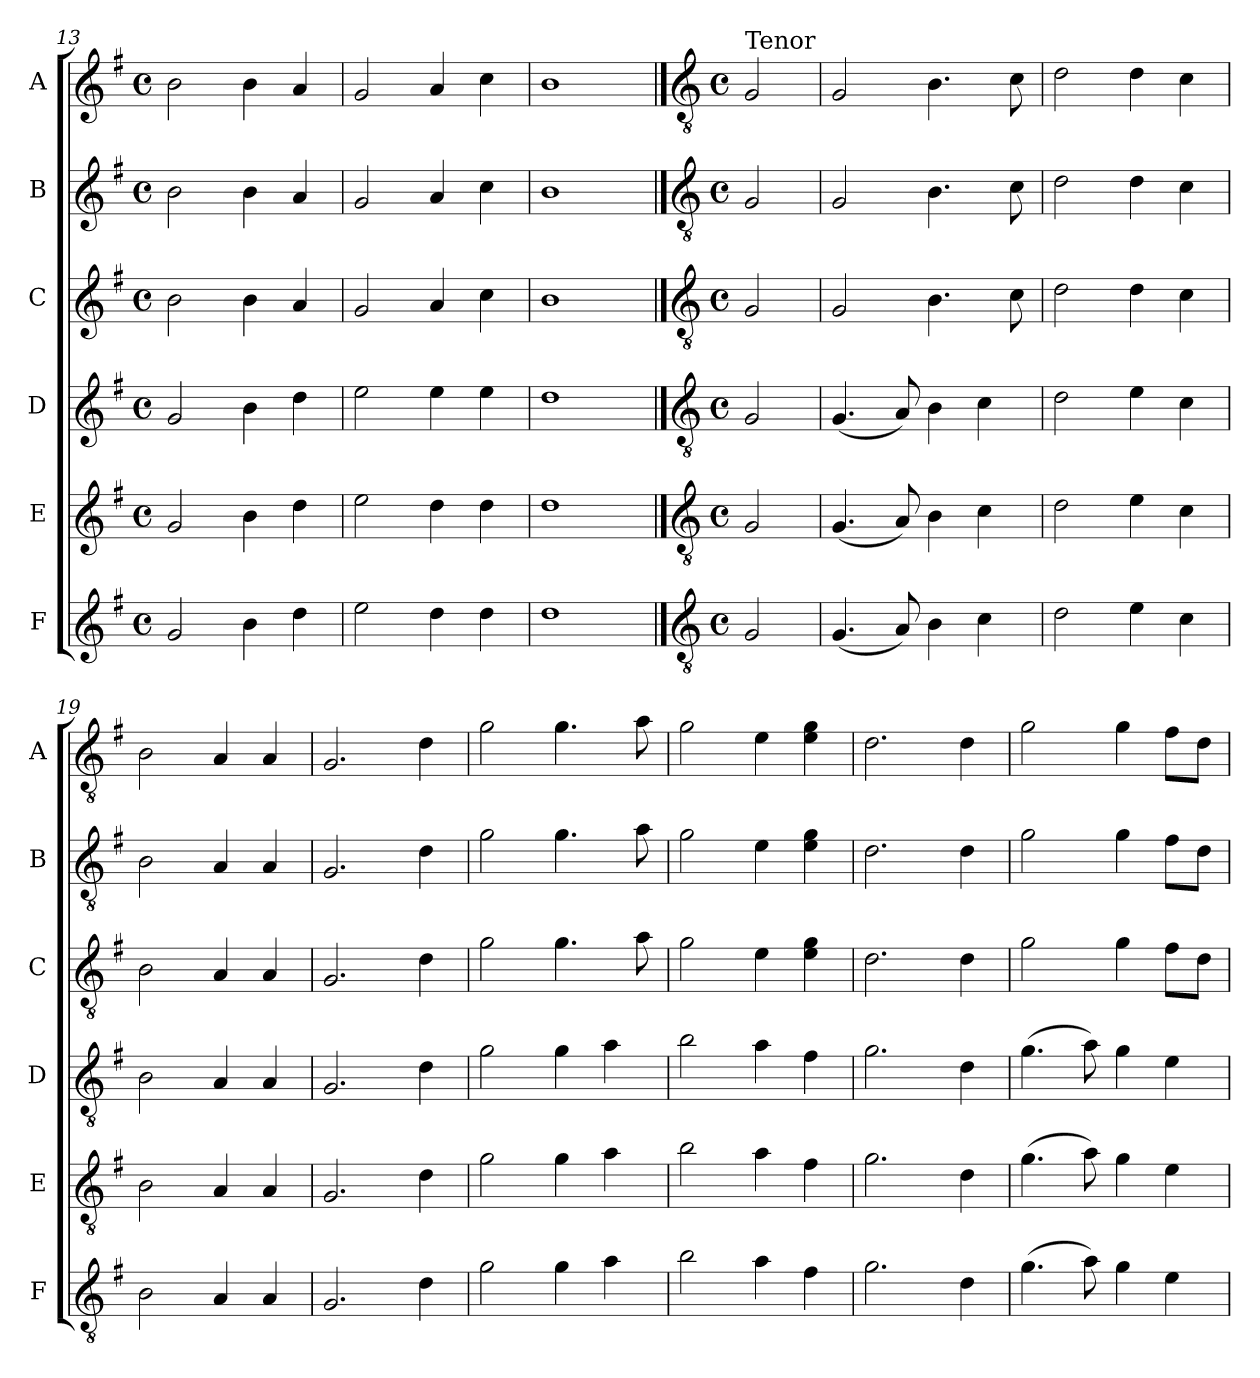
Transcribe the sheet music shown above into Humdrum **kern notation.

**kern	**kern	**kern	**kern	**kern	**kern
*part6	*part5	*part4	*part3	*part2	*part1
*staff6	*staff5	*staff4	*staff3	*staff2	*staff1
*I"F	*I"E	*I"D	*I"C	*I"B	*I"A
*I'F	*I'E	*I'D	*I'C	*I'B	*I'A
*clefG2	*clefG2	*clefG2	*clefG2	*clefG2	*clefG2
*k[f#]	*k[f#]	*k[f#]	*k[f#]	*k[f#]	*k[f#]
*M4/4	*M4/4	*M4/4	*M4/4	*M4/4	*M4/4
*met(c)	*met(c)	*met(c)	*met(c)	*met(c)	*met(c)
=13	=13	=13	=13	=13	=13
2g!i/	2g!i/	2g!i/	2b!\	2b!\	2b!\
4b!\	4b!\	4b!\	4b!\	4b!\	4b!\
4dd!i\	4dd!i\	4dd!i\	4a!/	4a!/	4a!/
=14	=14	=14	=14	=14	=14
2ee!i\	2ee!i\	2ee!i\	2g!/	2g!/	2g!/
4dd!j\	4dd!j\	4ee!i\	4a!/	4a!/	4a!/
4dd!j\	4dd!j\	4ee!i\	4cc!\	4cc!\	4cc!\
=15	=15	=15	=15	=15	=15
1dd!	1dd!	1dd!	1b!	1b!	1b!
!!LO:LB:g=z
==16	==16	==16	==16	==16	==16
*clefGv2	*clefGv2	*clefGv2	*clefGv2	*clefGv2	*clefGv2
*M4/4	*M4/4	*M4/4	*M4/4	*M4/4	*M4/4
*met(c)	*met(c)	*met(c)	*met(c)	*met(c)	*met(c)
!	!	!	!	!	!LO:TX:a:t=Tenor
2G!/	2G!/	2G!/	2G!/	2G!/	2G!/
=17	=17	=17	=17	=17	=17
(<4.G!/	(<4.G!/	(<4.G!/	2G!/	2G!/	2G!/
8A!i/)	8A!i/)	8A!i/)	.	.	.
4B!\	4B!\	4B!\	4.B!\	4.B!\	4.B!\
4c!\	4c!\	4c!\	.	.	.
.	.	.	8c!\	8c!\	8c!\
=18	=18	=18	=18	=18	=18
2d!\	2d!\	2d!\	2d!\	2d!\	2d!\
4e!i\	4e!i\	4e!i\	4d!\	4d!\	4d!\
4c!\	4c!\	4c!\	4c!\	4c!\	4c!\
=19	=19	=19	=19	=19	=19
2B!\	2B!\	2B!\	2B!\	2B!\	2B!\
4A!/	4A!/	4A!/	4A!/	4A!/	4A!/
4A!/	4A!/	4A!/	4A!/	4A!/	4A!/
=20	=20	=20	=20	=20	=20
2.G!/	2.G!/	2.G!/	2.G!/	2.G!/	2.G!/
4d!\	4d!\	4d!\	4d!\	4d!\	4d!\
=21	=21	=21	=21	=21	=21
2g!\	2g!\	2g!\	2g!\	2g!\	2g!\
4g!\	4g!\	4g!\	4.g!\	4.g!\	4.g!\
4a!\	4a!\	4a!\	.	.	.
.	.	.	8a!\	8a!\	8a!\
=22	=22	=22	=22	=22	=22
2b!i\	2b!i\	2b!i\	2g!\	2g!\	2g!\
4a!i\	4a!i\	4a!i\	4e!\	4e!\	4e!\
4f#!i\	4f#!i\	4f#!i\	4e!\ 4g!Z\	4e!\ 4g!\	4e!\ 4g!\
=23	=23	=23	=23	=23	=23
2.g!i\	2.g!i\	2.g!i\	2.d!\	2.d!\	2.d!\
4d!\	4d!\	4d!\	4d!\	4d!\	4d!\
=24	=24	=24	=24	=24	=24
(>4.g!\	(>4.g!\	(>4.g!\	2g!\	2g!\	2g!\
8a!i\)	8a!i\)	8a!i\)	.	.	.
4g!\	4g!\	4g!\	4g!\	4g!\	4g!\
4e!i\	4e!i\	4e!i\	8f#!\L	8f#!\L	8f#!\L
.	.	.	8d!\J	8d!\J	8d!\J
=	=	=	=	=	=
*-	*-	*-	*-	*-	*-
